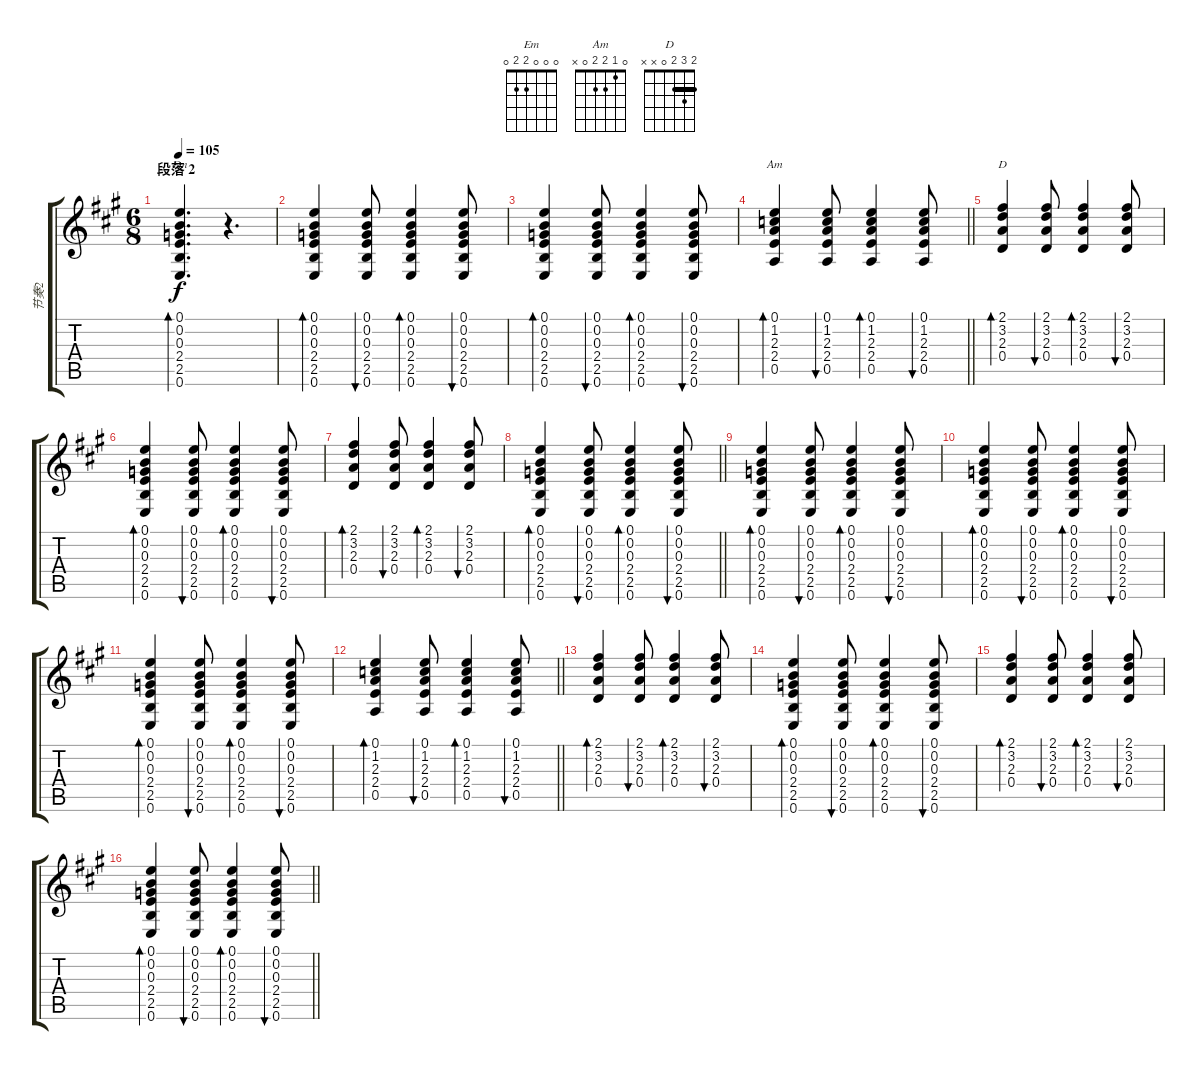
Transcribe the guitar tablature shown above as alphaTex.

\track ("节奏2" "节奏2") {instrument acousticguitarsteel}
\staff {score tabs}
\tuning (E4 B3 G3 D3 A2 E2) {hide}
\chord ("Em" 0 0 0 2 2 0)
\chord ("Am" 0 1 2 2 0 x)
\chord ("D" 2 3 2 0 x x) {barre 2}
\ts (6 8)
\section ("" "段落 2")
\tempo 105
\clef g2
\ks a
(0.1 0.2 0.3 2.4 2.5 0.6).4{d bd 30 ch "Em" dy f} r.4{d} |
(0.1 0.2 0.3 2.4 2.5 0.6).4{bd 30} (0.1 0.2 0.3 2.4 2.5 0.6).8{bu 30} (0.1 0.2 0.3 2.4 2.5 0.6).4{bd 30} (0.1 0.2 0.3 2.4 2.5 0.6).8{bu 30} |
(0.1 0.2 0.3 2.4 2.5 0.6).4{bd 30} (0.1 0.2 0.3 2.4 2.5 0.6).8{bu 30} (0.1 0.2 0.3 2.4 2.5 0.6).4{bd 30} (0.1 0.2 0.3 2.4 2.5 0.6).8{bu 30} |
\barLineRight lightlight
(0.1 1.2 2.3 2.4 0.5).4{bd 30 ch "Am"} (0.1 1.2 2.3 2.4 0.5).8{bu 30} (0.1 1.2 2.3 2.4 0.5).4{bd 30} (0.1 1.2 2.3 2.4 0.5).8{bu 30} |
(2.1 3.2 2.3 0.4).4{bd 30 ch "D"} (2.1 3.2 2.3 0.4).8{bu 30} (2.1 3.2 2.3 0.4).4{bd 30} (2.1 3.2 2.3 0.4).8{bu 30} |
(0.1 0.2 0.3 2.4 2.5 0.6).4{bd 30} (0.1 0.2 0.3 2.4 2.5 0.6).8{bu 30} (0.1 0.2 0.3 2.4 2.5 0.6).4{bd 30} (0.1 0.2 0.3 2.4 2.5 0.6).8{bu 30} |
(2.1 3.2 2.3 0.4).4{bd 30} (2.1 3.2 2.3 0.4).8{bu 30} (2.1 3.2 2.3 0.4).4{bd 30} (2.1 3.2 2.3 0.4).8{bu 30} |
\barLineRight lightlight
(0.1 0.2 0.3 2.4 2.5 0.6).4{bd 30} (0.1 0.2 0.3 2.4 2.5 0.6).8{bu 30} (0.1 0.2 0.3 2.4 2.5 0.6).4{bd 30} (0.1 0.2 0.3 2.4 2.5 0.6).8{bu 30} |
(0.1 0.2 0.3 2.4 2.5 0.6).4{bd 30} (0.1 0.2 0.3 2.4 2.5 0.6).8{bu 30} (0.1 0.2 0.3 2.4 2.5 0.6).4{bd 30} (0.1 0.2 0.3 2.4 2.5 0.6).8{bu 30} |
(0.1 0.2 0.3 2.4 2.5 0.6).4{bd 30} (0.1 0.2 0.3 2.4 2.5 0.6).8{bu 30} (0.1 0.2 0.3 2.4 2.5 0.6).4{bd 30} (0.1 0.2 0.3 2.4 2.5 0.6).8{bu 30} |
(0.1 0.2 0.3 2.4 2.5 0.6).4{bd 30} (0.1 0.2 0.3 2.4 2.5 0.6).8{bu 30} (0.1 0.2 0.3 2.4 2.5 0.6).4{bd 30} (0.1 0.2 0.3 2.4 2.5 0.6).8{bu 30} |
\barLineRight lightlight
(0.1 1.2 2.3 2.4 0.5).4{bd 30} (0.1 1.2 2.3 2.4 0.5).8{bu 30} (0.1 1.2 2.3 2.4 0.5).4{bd 30} (0.1 1.2 2.3 2.4 0.5).8{bu 30} |
(2.1 3.2 2.3 0.4).4{bd 30} (2.1 3.2 2.3 0.4).8{bu 30} (2.1 3.2 2.3 0.4).4{bd 30} (2.1 3.2 2.3 0.4).8{bu 30} |
(0.1 0.2 0.3 2.4 2.5 0.6).4{bd 30} (0.1 0.2 0.3 2.4 2.5 0.6).8{bu 30} (0.1 0.2 0.3 2.4 2.5 0.6).4{bd 30} (0.1 0.2 0.3 2.4 2.5 0.6).8{bu 30} |
(2.1 3.2 2.3 0.4).4{bd 30} (2.1 3.2 2.3 0.4).8{bu 30} (2.1 3.2 2.3 0.4).4{bd 30} (2.1 3.2 2.3 0.4).8{bu 30} |
\barLineRight lightlight
(0.1 0.2 0.3 2.4 2.5 0.6).4{bd 30} (0.1 0.2 0.3 2.4 2.5 0.6).8{bu 30} (0.1 0.2 0.3 2.4 2.5 0.6).4{bd 30} (0.1 0.2 0.3 2.4 2.5 0.6).8{bu 30}
